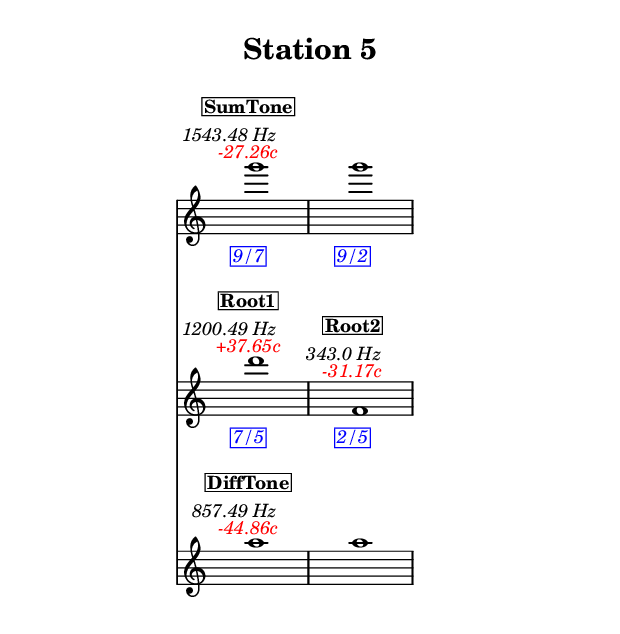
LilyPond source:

\version "2.20.0"
\language "english"

#(set-default-paper-size "a6" 'portrait)
#(set-global-staff-size 16)

\header {
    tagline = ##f
    title = \markup {
        \pad-around
            #3
            "Station 5"
        }
}

\layout {
    indent = #25
}

\paper {
    systems-per-page = 1
}

\score {
    \new Score
    <<
        \new Staff
        \with
        {
            \remove Time_signature_engraver
        }
        {
            \clef "treble"
            g'''1
            - \tweak color #red
            ^ \markup {
                \halign
                    #0
                    \italic
                        {
                            -27.26c
                        }
                }
            ^ \markup {
                \halign
                    #1
                    \italic
                        {
                            1543.48
                            Hz
                        }
                }
            ^ \markup {
                \pad-around
                    #1
                    \box
                        \vcenter
                            \halign
                                #0
                                \bold
                                    {
                                        SumTone
                                    }
                }
            - \tweak color #blue
            _ \markup {
                \pad-around
                    #1
                    \box
                        \halign
                            #0
                            \italic
                                {
                                    9/7
                                }
                }
            \override Score.NonMusicalPaperColumn.padding = #5
            \clef "treble"
            g'''1
            - \tweak color #blue
            _ \markup {
                \pad-around
                    #1
                    \box
                        \halign
                            #0
                            \italic
                                {
                                    9/2
                                }
                }
        }
        \new Staff
        \with
        {
            \remove Time_signature_engraver
        }
        {
            \clef "treble"
            d'''1
            - \tweak color #red
            ^ \markup {
                \halign
                    #0
                    \italic
                        {
                            +37.65c
                        }
                }
            ^ \markup {
                \halign
                    #1
                    \italic
                        {
                            1200.49
                            Hz
                        }
                }
            ^ \markup {
                \pad-around
                    #1
                    \box
                        \vcenter
                            \halign
                                #0
                                \bold
                                    {
                                        Root1
                                    }
                }
            - \tweak color #blue
            _ \markup {
                \pad-around
                    #1
                    \box
                        \halign
                            #0
                            \italic
                                {
                                    7/5
                                }
                }
            \clef "treble"
            f'1
            - \tweak color #red
            ^ \markup {
                \halign
                    #0
                    \italic
                        {
                            -31.17c
                        }
                }
            ^ \markup {
                \halign
                    #1
                    \italic
                        {
                            343.0
                            Hz
                        }
                }
            ^ \markup {
                \pad-around
                    #1
                    \box
                        \vcenter
                            \halign
                                #0
                                \bold
                                    {
                                        Root2
                                    }
                }
            - \tweak color #blue
            _ \markup {
                \pad-around
                    #1
                    \box
                        \halign
                            #0
                            \italic
                                {
                                    2/5
                                }
                }
        }
        \new Staff
        \with
        {
            \remove Time_signature_engraver
        }
        {
            \clef "treble"
            a''1
            - \tweak color #red
            ^ \markup {
                \halign
                    #0
                    \italic
                        {
                            -44.86c
                        }
                }
            ^ \markup {
                \halign
                    #1
                    \italic
                        {
                            857.49
                            Hz
                        }
                }
            ^ \markup {
                \pad-around
                    #1
                    \box
                        \vcenter
                            \halign
                                #0
                                \bold
                                    {
                                        DiffTone
                                    }
                }
            \clef "treble"
            a''1
        }
    >>
}